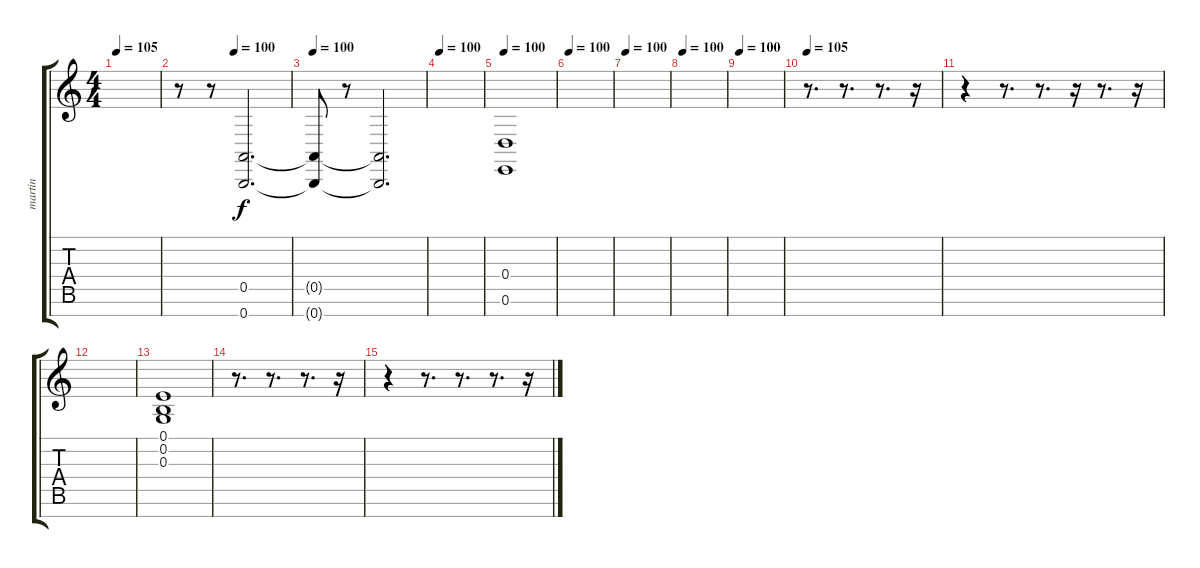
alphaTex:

\track ("martin" "martin") {instrument pizzicatostrings}
\staff {score tabs}
\tuning (E4 B3 G3 D3 A2 E2 B1) {hide}
\ts (4 4)
\tempo 105
\tempo 100
\tempo 105
\clef g2
\ks c
|
\tempo (100 0.5)
r.8 r.8{instrument acousticgrandpiano} (0.5 0.7).2{d} |
\tempo 100
(0.5{t} 0.7{t}).8 r.8{instrument acousticgrandpiano} (0.5{t} 0.7{t}).2{d} |
\tempo 100
|
\tempo 100
(0.4 0.6).1 |
\tempo 100
|
\tempo 100
|
\tempo 100
|
\tempo 100
|
\tempo 105
r.8{d} r.8{d} r.8{d} r.16 |
r.4{balance 5 instrument choiraahs} r.8{d} r.8{d} r.16 r.8{d} r.16 |
|
(0.1 0.2 0.3).1 |
r.8{d} r.8{d} r.8{d} r.16 |
r.4{balance 5 instrument choiraahs} r.8{d} r.8{d} r.8{d} r.16
